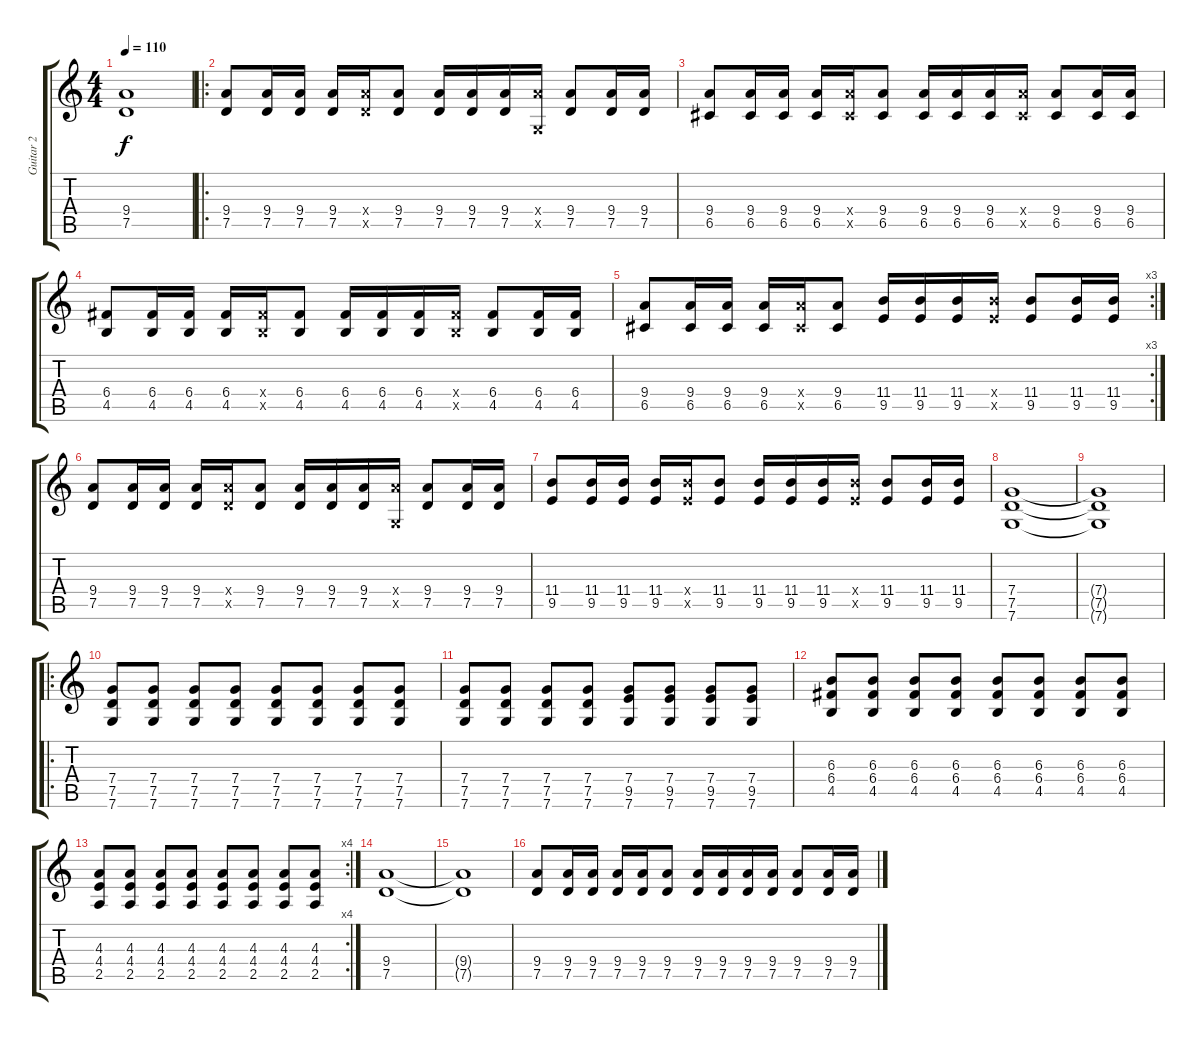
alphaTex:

\track ("Guitar 2" "Guitar 2") {instrument distortionguitar}
\staff {score tabs}
\tuning (D4 A3 F3 C3 G2 C2) {hide}
\ts (4 4)
\tempo 110
\clef g2
\ks c
(9.4{t} 7.5{t}).1{dy f} |
\ro
(9.4 7.5).8 (9.4 7.5).16 (9.4 7.5).16 (9.4 7.5).16 (9.4{x} 7.5{x}).16 (9.4 7.5).8 (9.4 7.5).16 (9.4 7.5).16 (9.4 7.5).16 (9.4{x} 0.5{x}).16 (9.4 7.5).8 (9.4 7.5).16 (9.4 7.5).16 |
(9.4 6.5).8 (9.4 6.5).16 (9.4 6.5).16 (9.4 6.5).16 (9.4{x} 6.5{x}).16 (9.4 6.5).8 (9.4 6.5).16 (9.4 6.5).16 (9.4 6.5).16 (9.4{x} 6.5{x}).16 (9.4 6.5).8 (9.4 6.5).16 (9.4 6.5).16 |
(6.4 4.5).8 (6.4 4.5).16 (6.4 4.5).16 (6.4 4.5).16 (6.4{x} 4.5{x}).16 (6.4 4.5).8 (6.4 4.5).16 (6.4 4.5).16 (6.4 4.5).16 (6.4{x} 4.5{x}).16 (6.4 4.5).8 (6.4 4.5).16 (6.4 4.5).16 |
\rc 3
(9.4 6.5).8 (9.4 6.5).16 (9.4 6.5).16 (9.4 6.5).16 (9.4{x} 6.5{x}).16 (9.4 6.5).8 (11.4 9.5).16 (11.4 9.5).16 (11.4 9.5).16 (11.4{x} 9.5{x}).16 (11.4 9.5).8 (11.4 9.5).16 (11.4 9.5).16 |
(9.4 7.5).8 (9.4 7.5).16 (9.4 7.5).16 (9.4 7.5).16 (9.4{x} 7.5{x}).16 (9.4 7.5).8 (9.4 7.5).16 (9.4 7.5).16 (9.4 7.5).16 (9.4{x} 0.5{x}).16 (9.4 7.5).8 (9.4 7.5).16 (9.4 7.5).16 |
(11.4 9.5).8 (11.4 9.5).16 (11.4 9.5).16 (11.4 9.5).16 (11.4{x} 9.5{x}).16 (11.4 9.5).8 (11.4 9.5).16 (11.4 9.5).16 (11.4 9.5).16 (11.4{x} 9.5{x}).16 (11.4 9.5).8 (11.4 9.5).16 (11.4 9.5).16 |
(7.4 7.5 7.6).1 |
(7.4{t} 7.5{t} 7.6{t}).1 |
\ro
(7.4 7.5 7.6).8 (7.4 7.5 7.6).8 (7.4 7.5 7.6).8 (7.4 7.5 7.6).8 (7.4 7.5 7.6).8 (7.4 7.5 7.6).8 (7.4 7.5 7.6).8 (7.4 7.5 7.6).8 |
(7.4 7.5 7.6).8 (7.4 7.5 7.6).8 (7.4 7.5 7.6).8 (7.4 7.5 7.6).8 (7.4 9.5 7.6).8 (7.4 9.5 7.6).8 (7.4 9.5 7.6).8 (7.4 9.5 7.6).8 |
(6.3 6.4 4.5).8 (6.3 6.4 4.5).8 (6.3 6.4 4.5).8 (6.3 6.4 4.5).8 (6.3 6.4 4.5).8 (6.3 6.4 4.5).8 (6.3 6.4 4.5).8 (6.3 6.4 4.5).8 |
\rc 4
(4.3 4.4 2.5).8 (4.3 4.4 2.5).8 (4.3 4.4 2.5).8 (4.3 4.4 2.5).8 (4.3 4.4 2.5).8 (4.3 4.4 2.5).8 (4.3 4.4 2.5).8 (4.3 4.4 2.5).8 |
(9.4 7.5).1 |
(9.4{t} 7.5{t}).1 |
(9.4 7.5).8 (9.4 7.5).16 (9.4 7.5).16 (9.4 7.5).16 (9.4 7.5).16 (9.4 7.5).8 (9.4 7.5).16 (9.4 7.5).16 (9.4 7.5).16 (9.4 7.5).16 (9.4 7.5).8 (9.4 7.5).16 (9.4 7.5).16
